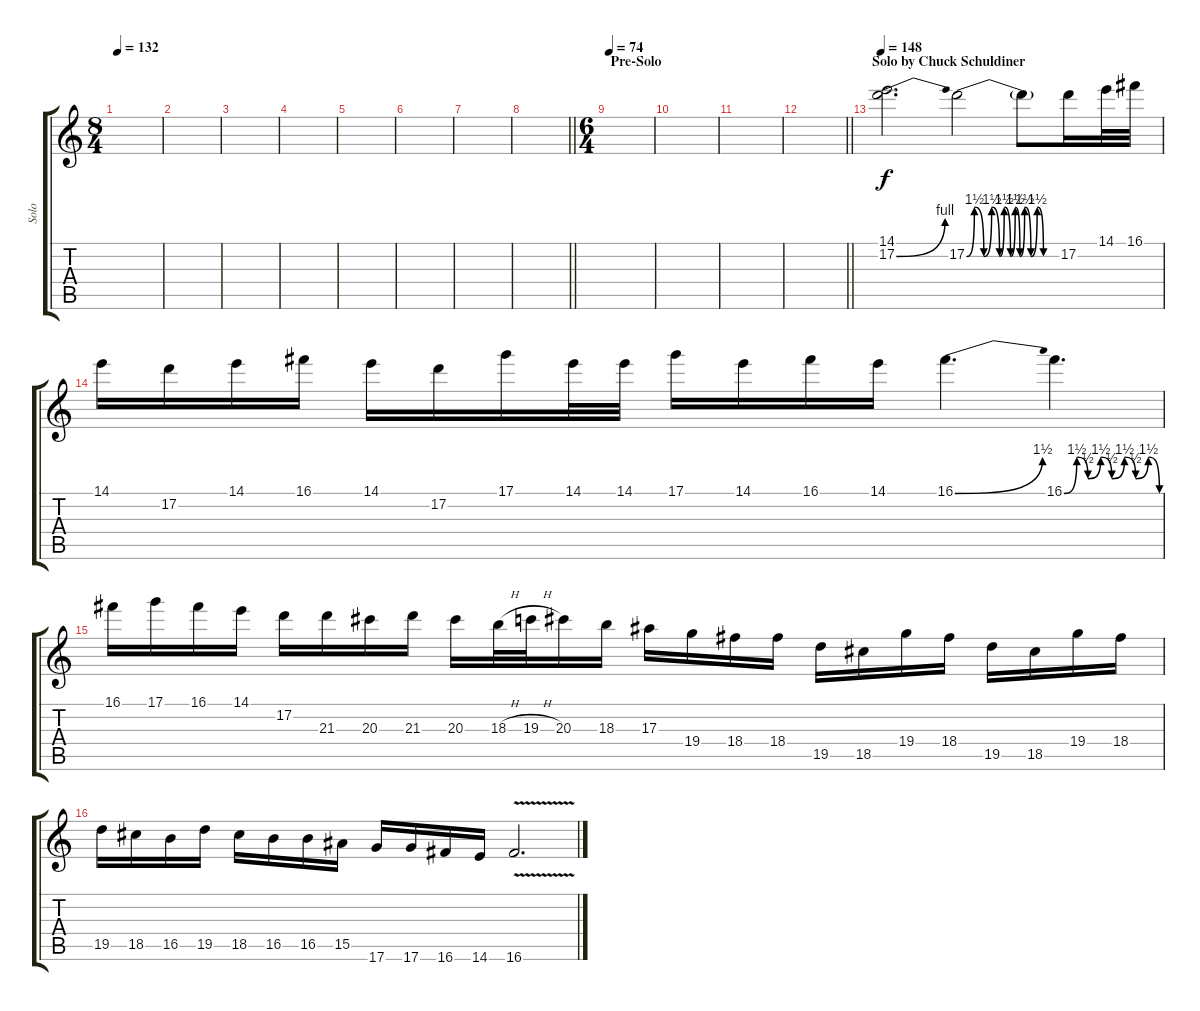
\track ("Solo" "Solo") {instrument distortionguitar}
\staff {score tabs}
\tuning (D4 A3 F3 C3 G2 D2) {hide}
\ts (8 4)
\tempo 132
\clef g2
\ks c
|
|
|
|
|
|
|
\barLineRight lightlight
|
\ts (6 4)
\section ("" "Pre-Solo")
\tempo 74
|
|
|
\barLineRight lightlight
|
\section ("" "Solo by Chuck Schuldiner")
\tempo 148
(14.1 17.2{be (bend 0 0 60 4)}).2{d} 17.2{be (custom 0 0 5 6 11 0 16 6 21 0 24 6 28 0 31 6 34 0 37 6 41 0 45 6 49 0 60 0)}.2 17.2{t}.8 17.2.16 14.1.32 16.1.32 |
14.1.16 17.2.16 14.1.16 16.1.16 14.1.16 17.2.16 17.1.16 14.1.32 14.1.32 17.1.16 14.1.16 16.1.16 14.1.16 16.1{be (bend 0 0 60 6)}.4{d} 16.1{be (custom 0 0 8 6 15 2 23 6 30 2 38 6 45 2 53 6 60 0)}.4{d} |
16.1.16 17.1.16 16.1.16 14.1.16 17.2.16 21.3.16 20.3.16 21.3.16 20.3.16 18.3{h}.32 19.3{h}.32 20.3.16 18.3.16 17.3.16 19.4.16 18.4.16 18.4.16 19.5.16 18.5.16 19.4.16 18.4.16 19.5.16 18.5.16 19.4.16 18.4.16 |
19.5.16 18.5.16 16.5.16 19.5.16 18.5.16 16.5.16 16.5.16 15.5.16 17.6.16 17.6.16 16.6.16 14.6.16 16.6{v}.2{d}
